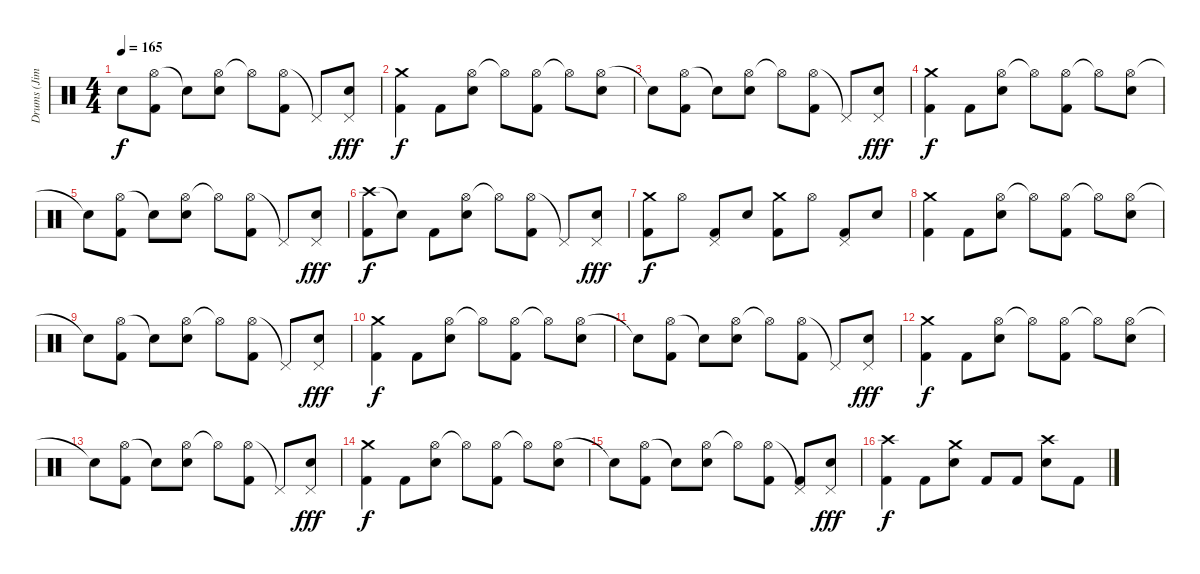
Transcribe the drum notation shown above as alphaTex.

\track ("Drums (Jimmy DeGrasso)" "Drums (Jim") {instrument percussion}
\staff {score}
\articulation defaults
\ts (4 4)
\tempo 165
\clef neutral
\ks c "Snare (hit)"{t}.8{dy f}
("Hi-Hat (open)" "Kick (hit) 2").8 "Snare (hit)"{t}.8 ("Hi-Hat (open)" "Snare (hit) 2").8 "Hi-Hat (open)"{t}.8 ("Hi-Hat (open)" "Kick (hit) 2").8 "Pedal Hi-Hat (hit)"{t}.8 ("Pedal Hi-Hat (hit)" "Snare (hit) 2").8{dy fff} |
("Crash medium (hit)" "Kick (hit) 2").4{dy f} "Kick (hit) 2".8 ("Hi-Hat (open)" "Snare (hit) 2").8 "Hi-Hat (open)"{t}.8 ("Hi-Hat (open)" "Kick (hit) 2").8 "Hi-Hat (open)"{t}.8 ("Hi-Hat (open)" "Snare (hit) 2").8 |
"Snare (hit)"{t}.8 ("Hi-Hat (open)" "Kick (hit) 2").8 "Snare (hit)"{t}.8 ("Hi-Hat (open)" "Snare (hit) 2").8 "Hi-Hat (open)"{t}.8 ("Hi-Hat (open)" "Kick (hit) 2").8 "Pedal Hi-Hat (hit)"{t}.8 ("Pedal Hi-Hat (hit)" "Snare (hit) 2").8{dy fff} |
("Crash medium (hit)" "Kick (hit) 2").4{dy f} "Kick (hit) 2".8 ("Hi-Hat (open)" "Snare (hit) 2").8 "Hi-Hat (open)"{t}.8 ("Hi-Hat (open)" "Kick (hit) 2").8 "Hi-Hat (open)"{t}.8 ("Hi-Hat (open)" "Snare (hit) 2").8 |
"Snare (hit)"{t}.8 ("Hi-Hat (open)" "Kick (hit) 2").8 "Snare (hit)"{t}.8 ("Hi-Hat (open)" "Snare (hit) 2").8 "Hi-Hat (open)"{t}.8 ("Hi-Hat (open)" "Kick (hit) 2").8 "Pedal Hi-Hat (hit)"{t}.8 ("Pedal Hi-Hat (hit)" "Snare (hit) 2").8{dy fff} |
("Crash high (hit)" "Kick (hit) 2").8{dy f} "Snare (hit)"{t}.8 "Kick (hit) 2".8 ("Hi-Hat (open)" "Snare (hit) 2").8 "Hi-Hat (open)"{t}.8 ("Hi-Hat (open)" "Kick (hit) 2").8 "Pedal Hi-Hat (hit)"{t}.8 ("Pedal Hi-Hat (hit)" "Snare (hit) 2").8{dy fff} |
("Crash medium (hit)" "Kick (hit) 2").8{dy f} "Hi-Hat (open)".8 ("Pedal Hi-Hat (hit)" "Kick (hit) 2").8 "Snare (hit) 2".8 ("Crash medium (hit)" "Kick (hit) 2").8 "Hi-Hat (open)".8 ("Pedal Hi-Hat (hit)" "Kick (hit) 2").8 "Snare (hit) 2".8 |
("Crash medium (hit)" "Kick (hit) 2").4 "Kick (hit) 2".8 ("Hi-Hat (open)" "Snare (hit) 2").8 "Hi-Hat (open)"{t}.8 ("Hi-Hat (open)" "Kick (hit) 2").8 "Hi-Hat (open)"{t}.8 ("Hi-Hat (open)" "Snare (hit) 2").8 |
"Snare (hit)"{t}.8 ("Hi-Hat (open)" "Kick (hit) 2").8 "Snare (hit)"{t}.8 ("Hi-Hat (open)" "Snare (hit) 2").8 "Hi-Hat (open)"{t}.8 ("Hi-Hat (open)" "Kick (hit) 2").8 "Pedal Hi-Hat (hit)"{t}.8 ("Pedal Hi-Hat (hit)" "Snare (hit) 2").8{dy fff} |
("Crash medium (hit)" "Kick (hit) 2").4{dy f} "Kick (hit) 2".8 ("Hi-Hat (open)" "Snare (hit) 2").8 "Hi-Hat (open)"{t}.8 ("Hi-Hat (open)" "Kick (hit) 2").8 "Hi-Hat (open)"{t}.8 ("Hi-Hat (open)" "Snare (hit) 2").8 |
"Snare (hit)"{t}.8 ("Hi-Hat (open)" "Kick (hit) 2").8 "Snare (hit)"{t}.8 ("Hi-Hat (open)" "Snare (hit) 2").8 "Hi-Hat (open)"{t}.8 ("Hi-Hat (open)" "Kick (hit) 2").8 "Pedal Hi-Hat (hit)"{t}.8 ("Pedal Hi-Hat (hit)" "Snare (hit) 2").8{dy fff} |
("Crash medium (hit)" "Kick (hit) 2").4{dy f} "Kick (hit) 2".8 ("Hi-Hat (open)" "Snare (hit) 2").8 "Hi-Hat (open)"{t}.8 ("Hi-Hat (open)" "Kick (hit) 2").8 "Hi-Hat (open)"{t}.8 ("Hi-Hat (open)" "Snare (hit) 2").8 |
"Snare (hit)"{t}.8 ("Hi-Hat (open)" "Kick (hit) 2").8 "Snare (hit)"{t}.8 ("Hi-Hat (open)" "Snare (hit) 2").8 "Hi-Hat (open)"{t}.8 ("Hi-Hat (open)" "Kick (hit) 2").8 "Pedal Hi-Hat (hit)"{t}.8 ("Pedal Hi-Hat (hit)" "Snare (hit) 2").8{dy fff} |
("Crash medium (hit)" "Kick (hit) 2").4{dy f} "Kick (hit) 2".8 ("Hi-Hat (open)" "Snare (hit) 2").8 "Hi-Hat (open)"{t}.8 ("Hi-Hat (open)" "Kick (hit) 2").8 "Hi-Hat (open)"{t}.8 ("Hi-Hat (open)" "Snare (hit) 2").8 |
"Snare (hit)"{t}.8 ("Hi-Hat (open)" "Kick (hit) 2").8 "Snare (hit)"{t}.8 ("Hi-Hat (open)" "Snare (hit) 2").8 "Hi-Hat (open)"{t}.8 ("Hi-Hat (open)" "Kick (hit) 2").8 ("Pedal Hi-Hat (hit)"{t} "Kick (hit) 2").8 ("Pedal Hi-Hat (hit)" "Snare (hit) 2").8{dy fff} |
("Crash high (hit)" "Kick (hit) 2").4{dy f} "Kick (hit) 2".8 ("Crash medium (hit)" "Snare (hit) 2").8 "Kick (hit) 2".8 "Kick (hit) 2".8 ("Crash high (hit)" "Snare (hit) 2").8 "Kick (hit) 2".8
